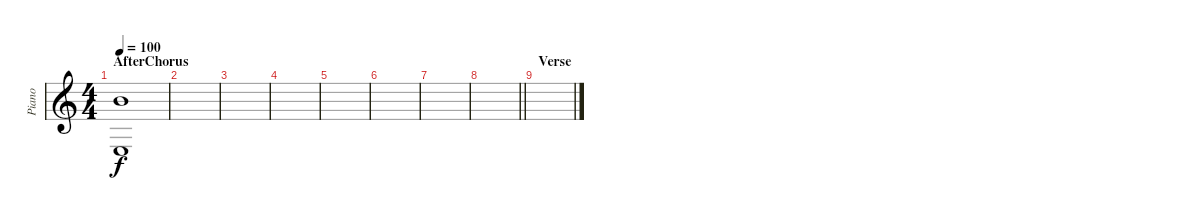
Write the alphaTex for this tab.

\track ("Piano" "Piano") {instrument acousticgrandpiano}
\staff {score}
\tuning (D4 A3 F3 C3 G2 C2) {hide}
\ts (4 4)
\section ("" "AfterChorus")
\tempo 100
\clef g2
\ks c
(9.1 4.4).1{dy f} |
|
|
|
|
|
|
\barLineRight lightlight
|
\section ("" "Verse")
